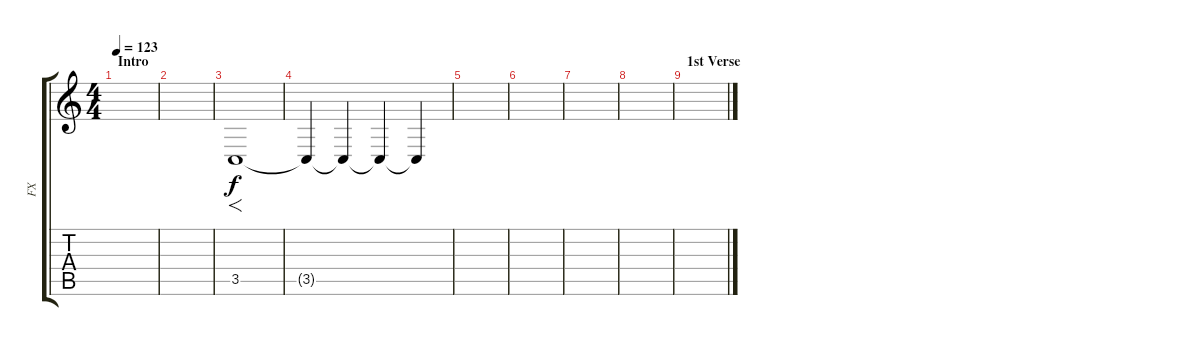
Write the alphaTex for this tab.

\track ("FX" "FX") {instrument lead2sawtooth}
\staff {score tabs}
\tuning (E4 B3 G3 D3 A2 E2) {hide}
\ts (4 4)
\section ("" "Intro")
\tempo 123
\clef g2
\ks c
|
|
3.5.1{f} |
3.5{t}.4 3.5{t}.4 3.5{t}.4 3.5{t}.4 |
|
|
|
|
\section ("" "1st Verse")
